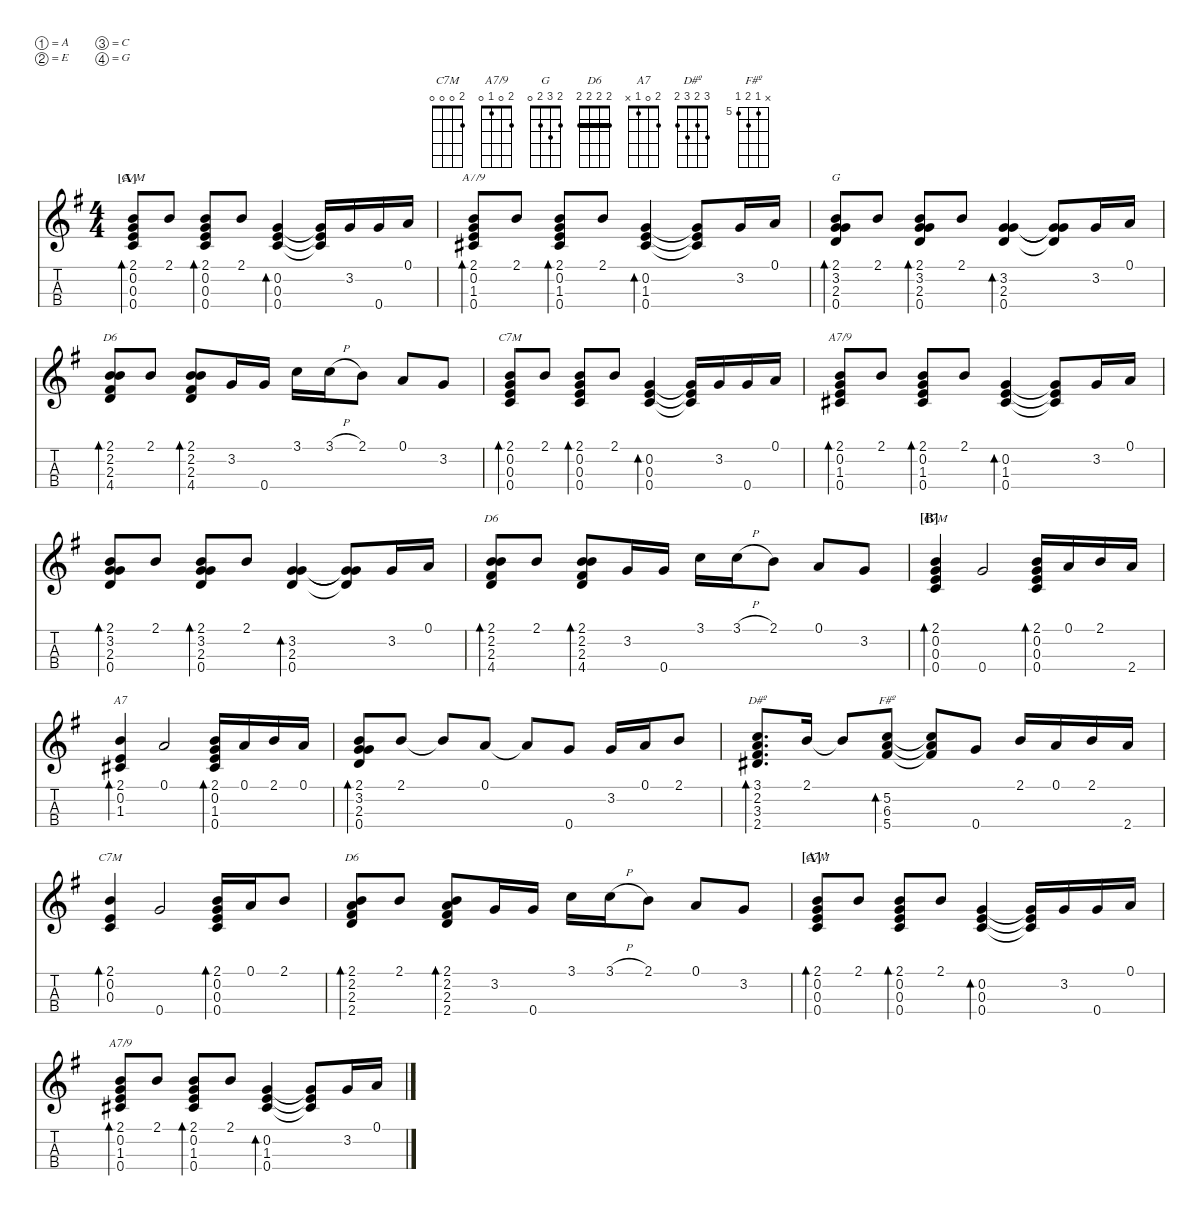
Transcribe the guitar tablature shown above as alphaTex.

\defaultSystemsLayout 4
\hideDynamics
\bracketExtendMode nobrackets
\otherSystemsTrackNameOrientation horizontal
\defaultBarNumberDisplay Hide
\track ("Ukulele" " ") {defaultSystemsLayout 4 instrument acousticguitarnylon}
\staff {score tabs}
\tuning (A4 E4 C4 G4)
\displaytranspose 0
\chord ("C7M" 2 0 0 0)
\chord ("A7/9" 2 0 1 0)
\chord ("G" 2 3 2 0)
\chord ("D6" 2 2 2 4) {barre (2 2)}
\chord ("A7" 2 0 1 x)
\chord ("D#º" 3 2 3 2)
\chord ("F#º" x 5 6 5) {firstfret 5}
\chord ("D6" 2 2 2 2) {barre (2 2 2)}
\ts (4 4)
\section ("A" " ")
\tempo (62 hide)
\clef g2
\ks g
(0.3{acc forcenatural} 0.2{acc forcenatural} 0.4{acc forcenatural} 2.1{acc forcenatural}).8{bd 47 ch "C7M" dy mf instrument acousticguitarnylon beam Up} 2.1{acc forcenatural}.8{beam Up} (0.3{acc forcenatural} 0.2{acc forcenatural} 0.4{acc forcenatural} 2.1{acc forcenatural}).8{bd 53 beam Up} 2.1{acc forcenatural}.8{beam Up} (0.3{acc forcenatural} 0.2{acc forcenatural} 0.4{acc forcenatural}).4{bd 52 beam Up} (0.2{t acc forcenatural} 0.3{t acc forcenatural} 0.4{t acc forcenatural}).16{beam Up} 3.2{acc forcenatural}.16{beam Up} 0.4{acc forcenatural}.16{beam Up} 0.1{acc forcenatural}.16{beam Up} |
(1.3{acc #} 0.2{acc forcenatural} 0.4{acc forcenatural} 2.1{acc forcenatural}).8{bd 48 ch "A7/9" beam Up} 2.1{acc forcenatural}.8{beam Up} (1.3{acc #} 0.2{acc forcenatural} 0.4{acc forcenatural} 2.1{acc forcenatural}).8{bd 47 beam Up} 2.1{acc forcenatural}.8{beam Up} (1.3{acc #} 0.2{acc forcenatural} 0.4{acc forcenatural}).4{bd 39 beam Up} (0.2{t acc forcenatural} 1.3{t acc #} 0.4{t acc forcenatural}).8{beam Up} 3.2{acc forcenatural}.16{beam Up} 0.1{acc forcenatural}.16{beam Up} |
(2.3{acc forcenatural} 3.2{acc forcenatural} 0.4{acc forcenatural} 2.1{acc forcenatural}).8{bd 48 ch "G" beam Up} 2.1{acc forcenatural}.8{beam Up} (2.3{acc forcenatural} 3.2{acc forcenatural} 0.4{acc forcenatural} 2.1{acc forcenatural}).8{bd 44 beam Up} 2.1{acc forcenatural}.8{beam Up} (2.3{acc forcenatural} 3.2{acc forcenatural} 0.4{acc forcenatural}).4{bd 42 beam Up} (3.2{t acc forcenatural} 2.3{t acc forcenatural} 0.4{t acc forcenatural}).8{beam Up} 3.2{acc forcenatural}.16{beam Up} 0.1{acc forcenatural}.16{beam Up} |
(2.3{acc forcenatural} 2.2{acc #} 4.4{acc forcenatural} 2.1{acc forcenatural}).8{bd 45 ch "D6" beam Up} 2.1{acc forcenatural}.8{beam Up} (2.3{acc forcenatural} 2.2{acc #} 4.4{acc forcenatural} 2.1{acc forcenatural}).8{bd 47 beam Up} 3.2{acc forcenatural}.16{beam Up} 0.4{acc forcenatural}.16{beam Up} 3.1{acc forcenatural}.16{beam Down} 3.1{h acc forcenatural}.16{beam Down} 2.1{acc forcenatural}.8{beam Down} 0.1{acc forcenatural}.8{beam Up} 3.2{acc forcenatural}.8{beam Up} |
(0.3{acc forcenatural} 0.2{acc forcenatural} 0.4{acc forcenatural} 2.1{acc forcenatural}).8{bd 47 ch "C7M" beam Up} 2.1{acc forcenatural}.8{beam Up} (0.3{acc forcenatural} 0.2{acc forcenatural} 0.4{acc forcenatural} 2.1{acc forcenatural}).8{bd 53 beam Up} 2.1{acc forcenatural}.8{beam Up} (0.3{acc forcenatural} 0.2{acc forcenatural} 0.4{acc forcenatural}).4{bd 52 beam Up} (0.2{t acc forcenatural} 0.3{t acc forcenatural} 0.4{t acc forcenatural}).16{beam Up} 3.2{acc forcenatural}.16{beam Up} 0.4{acc forcenatural}.16{beam Up} 0.1{acc forcenatural}.16{beam Up} |
(1.3{acc #} 0.2{acc forcenatural} 0.4{acc forcenatural} 2.1{acc forcenatural}).8{bd 48 ch "A7/9" beam Up} 2.1{acc forcenatural}.8{beam Up} (1.3{acc #} 0.2{acc forcenatural} 0.4{acc forcenatural} 2.1{acc forcenatural}).8{bd 47 beam Up} 2.1{acc forcenatural}.8{beam Up} (1.3{acc #} 0.2{acc forcenatural} 0.4{acc forcenatural}).4{bd 39 beam Up} (0.2{t acc forcenatural} 1.3{t acc #} 0.4{t acc forcenatural}).8{beam Up} 3.2{acc forcenatural}.16{beam Up} 0.1{acc forcenatural}.16{beam Up} |
(2.3{acc forcenatural} 3.2{acc forcenatural} 0.4{acc forcenatural} 2.1{acc forcenatural}).8{bd 48 beam Up} 2.1{acc forcenatural}.8{beam Up} (2.3{acc forcenatural} 3.2{acc forcenatural} 0.4{acc forcenatural} 2.1{acc forcenatural}).8{bd 44 beam Up} 2.1{acc forcenatural}.8{beam Up} (2.3{acc forcenatural} 3.2{acc forcenatural} 0.4{acc forcenatural}).4{bd 42 beam Up} (3.2{t acc forcenatural} 2.3{t acc forcenatural} 0.4{t acc forcenatural}).8{beam Up} 3.2{acc forcenatural}.16{beam Up} 0.1{acc forcenatural}.16{beam Up} |
(2.3{acc forcenatural} 2.2{acc #} 4.4{acc forcenatural} 2.1{acc forcenatural}).8{bd 45 ch "D6" beam Up} 2.1{acc forcenatural}.8{beam Up} (2.3{acc forcenatural} 2.2{acc #} 4.4{acc forcenatural} 2.1{acc forcenatural}).8{bd 47 beam Up} 3.2{acc forcenatural}.16{beam Up} 0.4{acc forcenatural}.16{beam Up} 3.1{acc forcenatural}.16{beam Down} 3.1{h acc forcenatural}.16{beam Down} 2.1{acc forcenatural}.8{beam Down} 0.1{acc forcenatural}.8{beam Up} 3.2{acc forcenatural}.8{beam Up} |
\section ("B" "")
(0.3{acc forcenatural} 0.2{acc forcenatural} 0.4{acc forcenatural} 2.1{acc forcenatural}).4{bd 44 ch "C7M" beam Up} 0.4{acc forcenatural}.2{beam Up} (0.3{acc forcenatural} 0.2{acc forcenatural} 0.4{acc forcenatural} 2.1{acc forcenatural}).16{bd 34 beam Up} 0.1{acc forcenatural}.16{beam Up} 2.1{acc forcenatural}.16{beam Up} 2.4{acc forcenatural}.16{beam Up} |
(1.3{acc #} 0.2{acc forcenatural} 2.1{acc forcenatural}).4{bd 44 ch "A7" beam Up} 0.1{acc forcenatural}.2{beam Up} (1.3{acc #} 0.2{acc forcenatural} 0.4{acc forcenatural} 2.1{acc forcenatural}).16{bd 34 beam Up} 0.1{acc forcenatural}.16{beam Up} 2.1{acc forcenatural}.16{beam Up} 0.1{acc forcenatural}.16{beam Up} |
(2.3{acc forcenatural} 3.2{acc forcenatural} 0.4{acc forcenatural} 2.1{acc forcenatural}).8{bd 36 beam Up} 2.1{acc forcenatural}.8{beam Up} 2.1{t acc forcenatural}.8{beam Up} 0.1{acc forcenatural}.8{beam Up} 0.1{t acc forcenatural}.8{beam Up} 0.4{acc forcenatural}.8{beam Up} 3.2{acc forcenatural}.16{beam Up} 0.1{acc forcenatural}.16{beam Up} 2.1{acc forcenatural}.8{beam Up} |
(3.3{acc #} 2.2{acc #} 2.4{acc forcenatural} 3.1{acc forcenatural}).8{d bd 35 ch "D#º" beam Up} 2.1{acc forcenatural}.16{beam Up} 2.1{t acc forcenatural}.8{beam Up} (6.3{acc #} 5.2{acc forcenatural} 5.4{acc forcenatural}).8{bd 34 ch "F#º" beam Up} (5.4{t acc forcenatural} 5.2{t acc forcenatural} 6.3{t acc #}).8{beam Up} 0.4{acc forcenatural}.8{beam Up} 2.1{acc forcenatural}.16{beam Up} 0.1{acc forcenatural}.16{beam Up} 2.1{acc forcenatural}.16{beam Up} 2.4{acc forcenatural}.16{beam Up} |
(0.3{acc forcenatural} 0.2{acc forcenatural} 2.1{acc forcenatural}).4{bd 39 ch "C7M" beam Up} 0.4{acc forcenatural}.2{beam Up} (0.3{acc forcenatural} 0.2{acc forcenatural} 0.4{acc forcenatural} 2.1{acc forcenatural}).16{bd 33 beam Up} 0.1{acc forcenatural}.16{beam Up} 2.1{acc forcenatural}.8{beam Up} |
(2.3{acc forcenatural} 2.2{acc #} 2.4{acc forcenatural} 2.1{acc forcenatural}).8{bd 37 ch "D6" beam Up} 2.1{acc forcenatural}.8{beam Up} (2.3{acc forcenatural} 2.2{acc #} 2.4{acc forcenatural} 2.1{acc forcenatural}).8{bd 36 beam Up} 3.2{acc forcenatural}.16{beam Up} 0.4{acc forcenatural}.16{beam Up} 3.1{acc forcenatural}.16{beam Down} 3.1{h acc forcenatural}.16{beam Down} 2.1{acc forcenatural}.8{beam Down} 0.1{acc forcenatural}.8{beam Up} 3.2{acc forcenatural}.8{beam Up} |
\section ("A" "'")
(0.3{acc forcenatural} 0.2{acc forcenatural} 0.4{acc forcenatural} 2.1{acc forcenatural}).8{bd 47 ch "C7M" beam Up} 2.1{acc forcenatural}.8{beam Up} (0.3{acc forcenatural} 0.2{acc forcenatural} 0.4{acc forcenatural} 2.1{acc forcenatural}).8{bd 53 beam Up} 2.1{acc forcenatural}.8{beam Up} (0.3{acc forcenatural} 0.2{acc forcenatural} 0.4{acc forcenatural}).4{bd 52 beam Up} (0.2{t acc forcenatural} 0.3{t acc forcenatural} 0.4{t acc forcenatural}).16{beam Up} 3.2{acc forcenatural}.16{beam Up} 0.4{acc forcenatural}.16{beam Up} 0.1{acc forcenatural}.16{beam Up} |
(1.3{acc #} 0.2{acc forcenatural} 0.4{acc forcenatural} 2.1{acc forcenatural}).8{bd 48 ch "A7/9" beam Up} 2.1{acc forcenatural}.8{beam Up} (1.3{acc #} 0.2{acc forcenatural} 0.4{acc forcenatural} 2.1{acc forcenatural}).8{bd 47 beam Up} 2.1{acc forcenatural}.8{beam Up} (1.3{acc #} 0.2{acc forcenatural} 0.4{acc forcenatural}).4{bd 39 beam Up} (0.2{t acc forcenatural} 1.3{t acc #} 0.4{t acc forcenatural}).8{beam Up} 3.2{acc forcenatural}.16{beam Up} 0.1{acc forcenatural}.16{beam Up}
